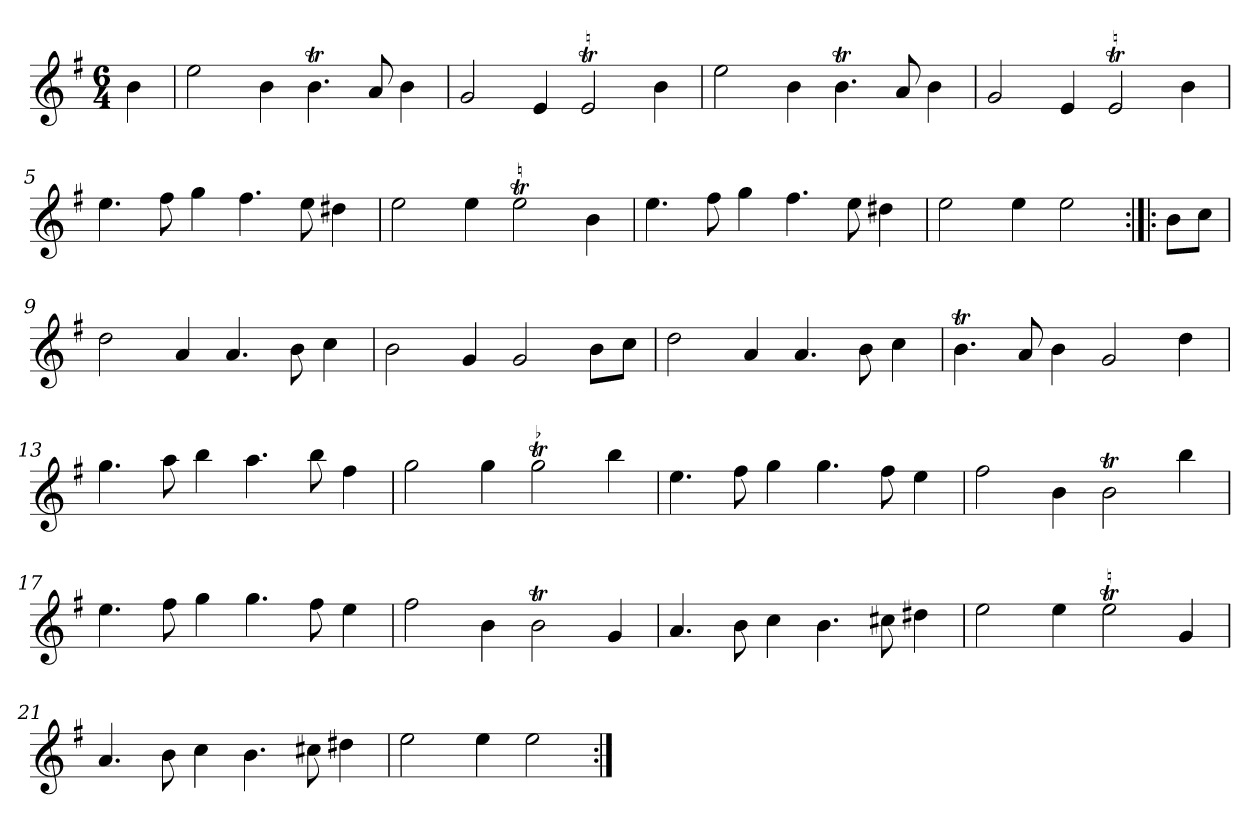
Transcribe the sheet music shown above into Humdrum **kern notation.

**kern
*part1
*staff1
*clefG2
*k[f#]
*e:
*M6/4
*MM176
=
4b
=1
2ee
4b
4.bt
8a
4b
=2
2g
4e
2et
4b
=3
2ee
4b
4.bt
8a
4b
=4
2g
4e
2et
4b
=5
4.ee
8ff#
4gg
4.ff#
8ee
4dd#X
=6
2ee
4ee
2eet
4b
=7
4.ee
8ff#
4gg
4.ff#
8ee
4dd#X
=8
2ee
4ee
2ee
=:|!|:
8b\L
8cc\J
=9
2dd
4a
4.a
8b
4cc
=10
2b
4g
2g
8b\L
8cc\J
=11
2dd
4a
4.a
8b
4cc
=12
4.bt
8a
4b
2g
4dd
=13
4.gg
8aa
4bb
4.aa
8bb
4ff#
=14
2gg
4gg
!LO:TR:acc=-
2ggt
4bb
=15
4.ee
8ff#
4gg
4.gg
8ff#
4ee
=16
2ff#
4b
2bt
4bb
=17
4.ee
8ff#
4gg
4.gg
8ff#
4ee
=18
2ff#
4b
2bt
4g
=19
4.a
8b
4cc
4.b
8cc#X
4dd#X
=20
2ee
4ee
2eet
4g
=21
4.a
8b
4cc
4.b
8cc#X
4dd#X
=22
2ee
4ee
2ee
=:|!
*-
